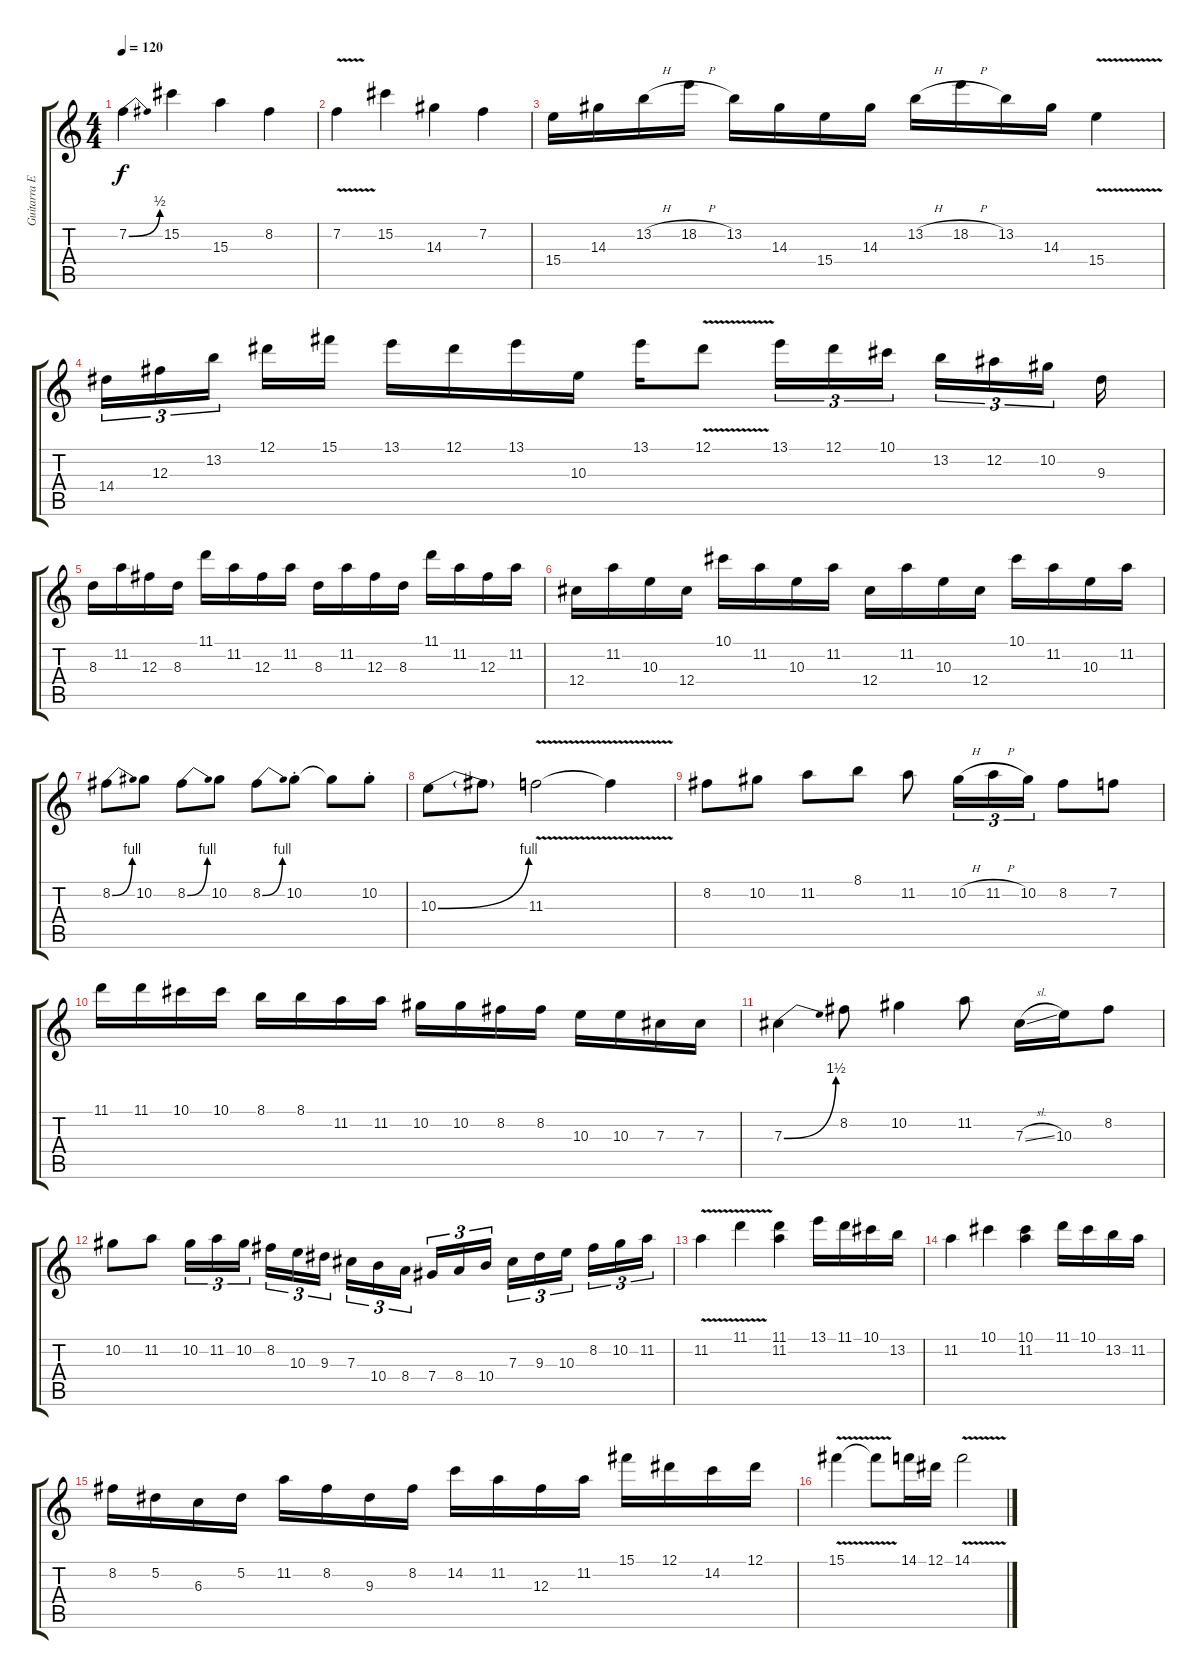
\track ("Guitarra Electrica (Solos)" "Guitarra E") {instrument overdrivenguitar}
\staff {score tabs}
\tuning (Eb4 Bb3 Gb3 Db3 Ab2 Eb2) {hide}
\ts (4 4)
\tempo 120
\clef g2
\ks c
7.2{be (bend 0 0 60 2)}.4{dy f} 15.2.4 15.3.4 8.2.4 |
7.2{v}.4 15.2.4 14.3.4 7.2.4 |
15.4.16 14.3.16 13.2{h}.16 18.2{h}.16 13.2.16 14.3.16 15.4.16 14.3.16 13.2{h}.16 18.2{h}.16 13.2.16 14.3.16 15.4{v}.4 |
14.4.16{tu (3 2)} 12.3.16{tu (3 2)} 13.2.16{tu (3 2)} 12.1.16 15.1.16 13.1.16 12.1.16 13.1.16 10.3.16 13.1.16 12.1{v}.8 13.1.16{tu (3 2)} 12.1.16{tu (3 2)} 10.1.16{tu (3 2)} 13.2.16{tu (3 2)} 12.2.16{tu (3 2)} 10.2.16{tu (3 2)} 9.3.16 |
8.3.16 11.2.16 12.3.16 8.3.16 11.1.16 11.2.16 12.3.16 11.2.16 8.3.16 11.2.16 12.3.16 8.3.16 11.1.16 11.2.16 12.3.16 11.2.16 |
12.4.16 11.2.16 10.3.16 12.4.16 10.1.16 11.2.16 10.3.16 11.2.16 12.4.16 11.2.16 10.3.16 12.4.16 10.1.16 11.2.16 10.3.16 11.2.16 |
8.2{be (bend 0 0 60 4)}.8 10.2.8 8.2{be (bend 0 0 60 4)}.8 10.2.8 8.2{be (bend 0 0 60 4)}.8 10.2{st}.8 10.2{t}.8 10.2{st}.8 |
10.3{be (bend 0 0 60 4)}.8 10.3{t}.8 11.3{v}.2 11.3{t}.4 |
8.2.8 10.2.8 11.2.8 8.1.8 11.2.8 10.2{h}.16{tu (3 2)} 11.2{h}.16{tu (3 2)} 10.2.16{tu (3 2)} 8.2.8 7.2.8 |
11.1.16 11.1.16 10.1.16 10.1.16 8.1.16 8.1.16 11.2.16 11.2.16 10.2.16 10.2.16 8.2.16 8.2.16 10.3.16 10.3.16 7.3.16 7.3.16 |
7.3{be (bend 0 0 60 6)}.4 8.2.8 10.2.4 11.2.8 7.3{sl}.16 10.3.16 8.2.8 |
10.2.8 11.2.8 10.2.16{tu (3 2)} 11.2.16{tu (3 2)} 10.2.16{tu (3 2)} 8.2.16{tu (3 2)} 10.3.16{tu (3 2)} 9.3.16{tu (3 2)} 7.3.16{tu (3 2)} 10.4.16{tu (3 2)} 8.4.16{tu (3 2)} 7.4.16{tu (3 2)} 8.4.16{tu (3 2)} 10.4.16{tu (3 2)} 7.3.16{tu (3 2)} 9.3.16{tu (3 2)} 10.3.16{tu (3 2)} 8.2.16{tu (3 2)} 10.2.16{tu (3 2)} 11.2.16{tu (3 2)} |
11.2{v}.4 11.1{v}.4 (11.1 11.2).4 13.1.16 11.1.16 10.1.16 13.2.16 |
11.2.4 10.1.4 (10.1 11.2).4 11.1.16 10.1.16 13.2.16 11.2.16 |
8.2.16 5.2.16 6.3.16 5.2.16 11.2.16 8.2.16 9.3.16 8.2.16 14.2.16 11.2.16 12.3.16 11.2.16 15.1.16 12.1.16 14.2.16 12.1.16 |
15.1{v}.4 15.1{t}.8 14.1.16 12.1.16 14.1{v}.2
